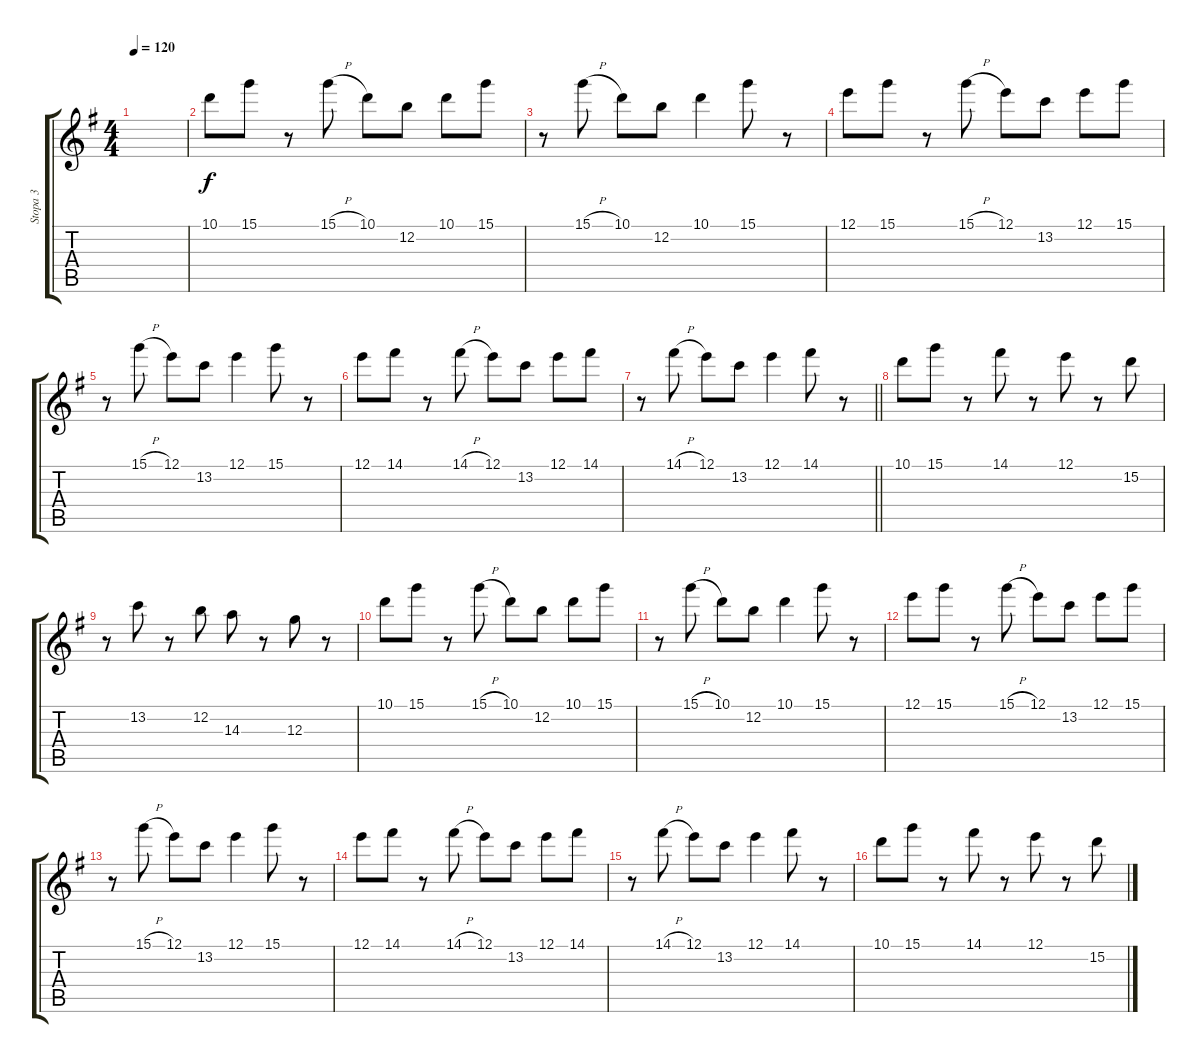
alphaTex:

\track ("Stopa 3" "Stopa 3") {instrument acousticguitarsteel}
\staff {score tabs}
\tuning (E4 B3 G3 D3 A2 E2) {hide}
\ts (4 4)
\tempo 120
\clef g2
\ks g
|
10.1.8 15.1.8 r.8 15.1{h}.8 10.1.8 12.2.8 10.1.8 15.1.8 |
r.8 15.1{h}.8 10.1.8 12.2.8 10.1.4 15.1.8 r.8 |
12.1.8 15.1.8 r.8 15.1{h}.8 12.1.8 13.2.8 12.1.8 15.1.8 |
r.8 15.1{h}.8 12.1.8 13.2.8 12.1.4 15.1.8 r.8 |
12.1.8 14.1.8 r.8 14.1{h}.8 12.1.8 13.2.8 12.1.8 14.1.8 |
\barLineRight lightlight
r.8 14.1{h}.8 12.1.8 13.2.8 12.1.4 14.1.8 r.8 |
10.1.8 15.1.8 r.8 14.1.8 r.8 12.1.8 r.8 15.2.8 |
r.8 13.2.8 r.8 12.2.8 14.3.8 r.8 12.3.8 r.8 |
10.1.8 15.1.8 r.8 15.1{h}.8 10.1.8 12.2.8 10.1.8 15.1.8 |
r.8 15.1{h}.8 10.1.8 12.2.8 10.1.4 15.1.8 r.8 |
12.1.8 15.1.8 r.8 15.1{h}.8 12.1.8 13.2.8 12.1.8 15.1.8 |
r.8 15.1{h}.8 12.1.8 13.2.8 12.1.4 15.1.8 r.8 |
12.1.8 14.1.8 r.8 14.1{h}.8 12.1.8 13.2.8 12.1.8 14.1.8 |
r.8 14.1{h}.8 12.1.8 13.2.8 12.1.4 14.1.8 r.8 |
10.1.8 15.1.8 r.8 14.1.8 r.8 12.1.8 r.8 15.2.8
